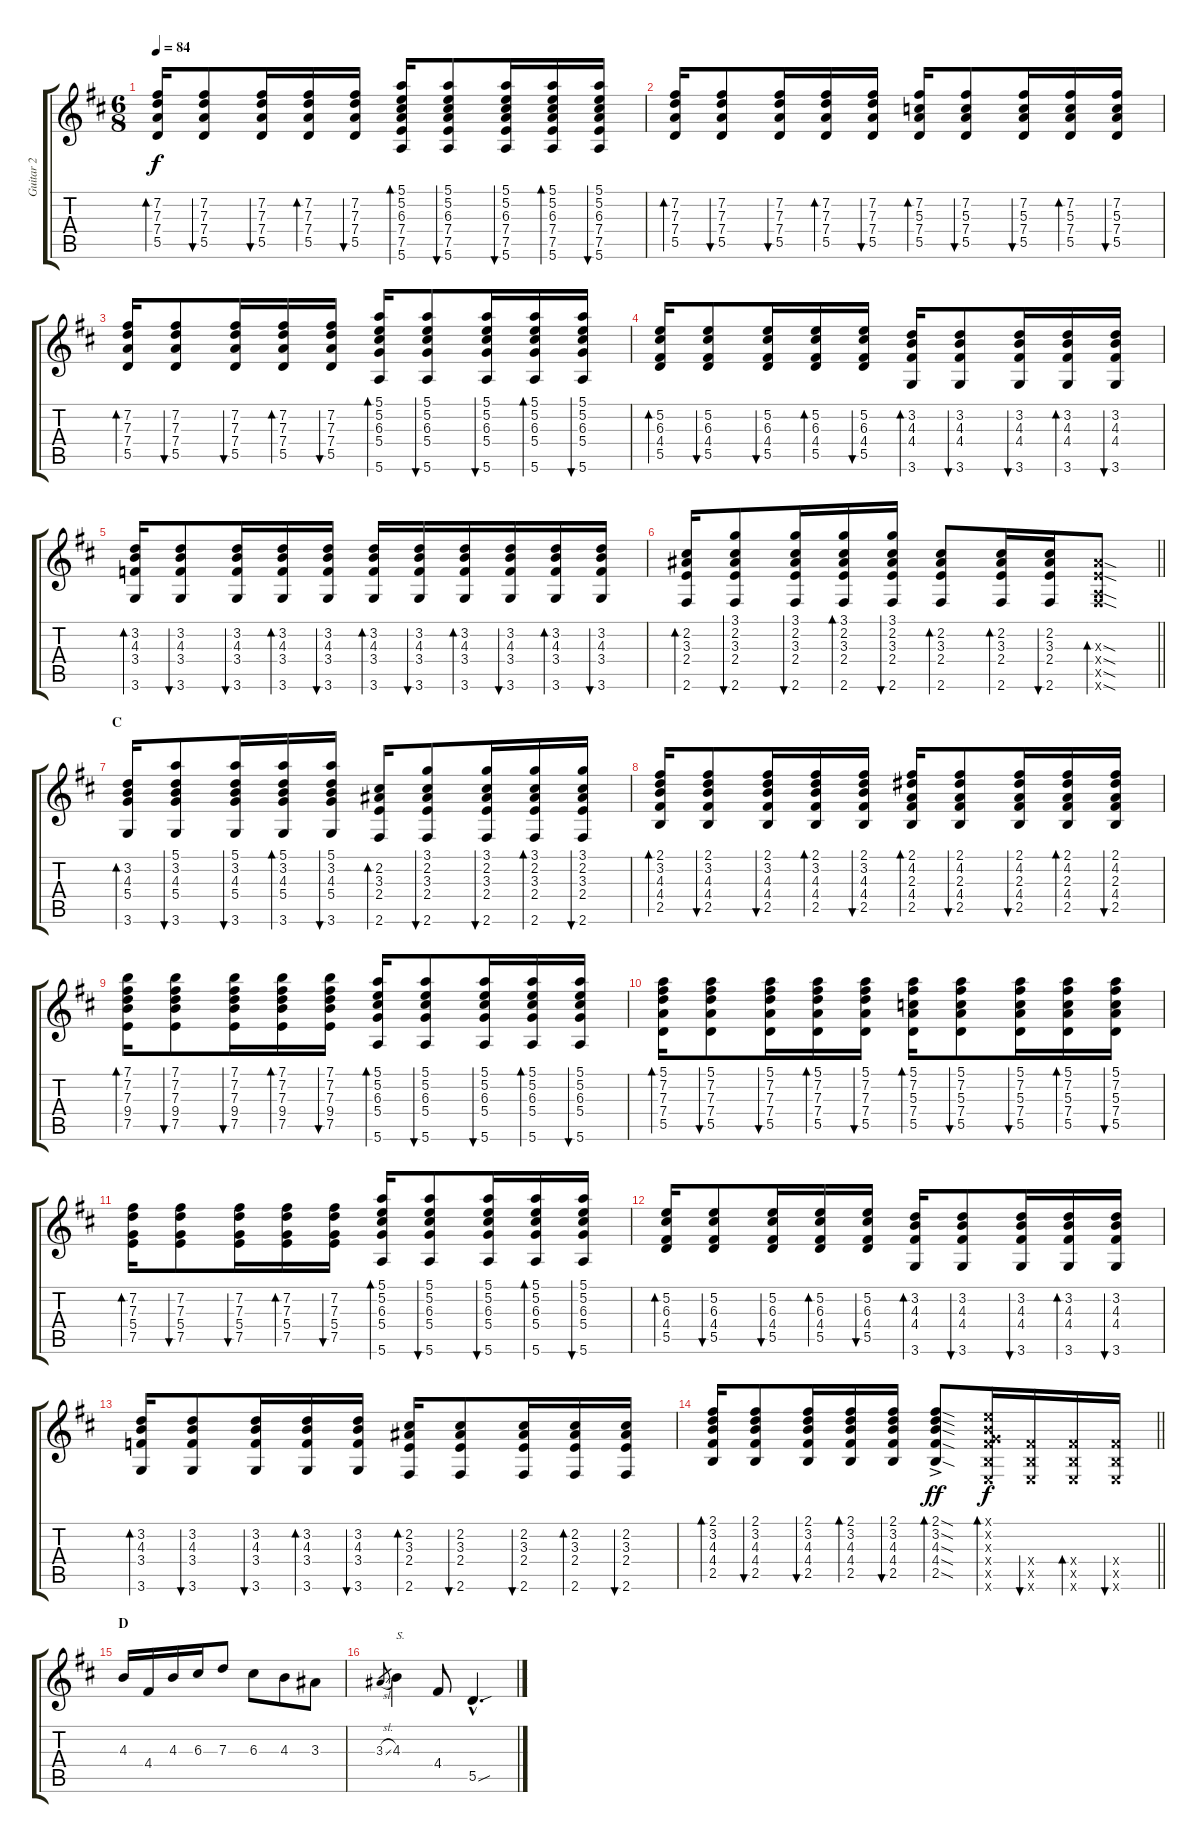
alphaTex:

\track ("Guitar 2" "Guitar 2") {instrument acousticguitarsteel}
\staff {score tabs}
\tuning (E4 B3 G3 D3 A2 E2) {hide}
\ts (6 8)
\tempo 84
\clef g2
\ks d
(7.2 7.3 7.4 5.5).16{bd 30 dy f} (7.2 7.3 7.4 5.5).8{bu 30} (7.2 7.3 7.4 5.5).16{bu 30} (7.2 7.3 7.4 5.5).16{bd 30} (7.2 7.3 7.4 5.5).16{bu 30} (5.1 5.2 6.3 7.4 7.5 5.6).16{bd 30} (5.1 5.2 6.3 7.4 7.5 5.6).8{bu 30} (5.1 5.2 6.3 7.4 7.5 5.6).16{bu 30} (5.1 5.2 6.3 7.4 7.5 5.6).16{bd 30} (5.1 5.2 6.3 7.4 7.5 5.6).16{bu 30} |
(7.2 7.3 7.4 5.5).16{bd 30} (7.2 7.3 7.4 5.5).8{bu 30} (7.2 7.3 7.4 5.5).16{bu 30} (7.2 7.3 7.4 5.5).16{bd 30} (7.2 7.3 7.4 5.5).16{bu 30} (7.2 5.3 7.4 5.5).16{bd 30} (7.2 5.3 7.4 5.5).8{bu 30} (7.2 5.3 7.4 5.5).16{bu 30} (7.2 5.3 7.4 5.5).16{bd 30} (7.2 5.3 7.4 5.5).16{bu 30} |
(7.2 7.3 7.4 5.5).16{bd 30} (7.2 7.3 7.4 5.5).8{bu 30} (7.2 7.3 7.4 5.5).16{bu 30} (7.2 7.3 7.4 5.5).16{bd 30} (7.2 7.3 7.4 5.5).16{bu 30} (5.1 5.2 6.3 5.4 5.6).16{bd 30} (5.1 5.2 6.3 5.4 5.6).8{bu 30} (5.1 5.2 6.3 5.4 5.6).16{bu 30} (5.1 5.2 6.3 5.4 5.6).16{bd 30} (5.1 5.2 6.3 5.4 5.6).16{bu 30} |
(5.2 6.3 4.4 5.5).16{bd 30} (5.2 6.3 4.4 5.5).8{bu 30} (5.2 6.3 4.4 5.5).16{bu 30} (5.2 6.3 4.4 5.5).16{bd 30} (5.2 6.3 4.4 5.5).16{bu 30} (3.2 4.3 4.4 3.6).16{bd 30} (3.2 4.3 4.4 3.6).8{bu 30} (3.2 4.3 4.4 3.6).16{bu 30} (3.2 4.3 4.4 3.6).16{bd 30} (3.2 4.3 4.4 3.6).16{bu 30} |
(3.2 4.3 3.4 3.6).16{bd 30} (3.2 4.3 3.4 3.6).8{bu 30} (3.2 4.3 3.4 3.6).16{bu 30} (3.2 4.3 3.4 3.6).16{bd 30} (3.2 4.3 3.4 3.6).16{bu 30} (3.2 4.3 3.4 3.6).16{bd 30} (3.2 4.3 3.4 3.6).16{bu 30} (3.2 4.3 3.4 3.6).16{bd 30} (3.2 4.3 3.4 3.6).16{bu 30} (3.2 4.3 3.4 3.6).16{bd 30} (3.2 4.3 3.4 3.6).16{bu 30} |
\barLineRight lightlight
(2.2 3.3 2.4 2.6).16{bd 30} (3.1 2.2 3.3 2.4 2.6).8{bu 30} (3.1 2.2 3.3 2.4 2.6).16{bu 30} (3.1 2.2 3.3 2.4 2.6).16{bd 30} (3.1 2.2 3.3 2.4 2.6).16{bu 30} (2.2 3.3 2.4 2.6).8{bd 30} (2.2 3.3 2.4 2.6).16{bd 30} (2.2 3.3 2.4 2.6).16{bu 30} (3.3{sod x} 2.4{sod x} 0.5{sod x} 2.6{sod x}).8{bd 30} |
\section ("" "C")
(3.2 4.3 5.4 3.6).16{bd 30} (5.1 3.2 4.3 5.4 3.6).8{bu 30} (5.1 3.2 4.3 5.4 3.6).16{bu 30} (5.1 3.2 4.3 5.4 3.6).16{bd 30} (5.1 3.2 4.3 5.4 3.6).16{bu 30} (2.2 3.3 2.4 2.6).16{bd 30} (3.1 2.2 3.3 2.4 2.6).8{bu 30} (3.1 2.2 3.3 2.4 2.6).16{bu 30} (3.1 2.2 3.3 2.4 2.6).16{bd 30} (3.1 2.2 3.3 2.4 2.6).16{bu 30} |
(2.1 3.2 4.3 4.4 2.5).16{bd 30} (2.1 3.2 4.3 4.4 2.5).8{bu 30} (2.1 3.2 4.3 4.4 2.5).16{bu 30} (2.1 3.2 4.3 4.4 2.5).16{bd 30} (2.1 3.2 4.3 4.4 2.5).16{bu 30} (2.1 4.2 2.3 4.4 2.5).16{bd 30} (2.1 4.2 2.3 4.4 2.5).8{bu 30} (2.1 4.2 2.3 4.4 2.5).16{bu 30} (2.1 4.2 2.3 4.4 2.5).16{bd 30} (2.1 4.2 2.3 4.4 2.5).16{bu 30} |
(7.1 7.2 7.3 9.4 7.5).16{bd 30} (7.1 7.2 7.3 9.4 7.5).8{bu 30} (7.1 7.2 7.3 9.4 7.5).16{bu 30} (7.1 7.2 7.3 9.4 7.5).16{bd 30} (7.1 7.2 7.3 9.4 7.5).16{bu 30} (5.1 5.2 6.3 5.4 5.6).16{bd 30} (5.1 5.2 6.3 5.4 5.6).8{bu 30} (5.1 5.2 6.3 5.4 5.6).16{bu 30} (5.1 5.2 6.3 5.4 5.6).16{bd 30} (5.1 5.2 6.3 5.4 5.6).16{bu 30} |
(5.1 7.2 7.3 7.4 5.5).16{bd 30} (5.1 7.2 7.3 7.4 5.5).8{bu 30} (5.1 7.2 7.3 7.4 5.5).16{bu 30} (5.1 7.2 7.3 7.4 5.5).16{bd 30} (5.1 7.2 7.3 7.4 5.5).16{bu 30} (5.1 7.2 5.3 7.4 5.5).16{bd 30} (5.1 7.2 5.3 7.4 5.5).8{bu 30} (5.1 7.2 5.3 7.4 5.5).16{bu 30} (5.1 7.2 5.3 7.4 5.5).16{bd 30} (5.1 7.2 5.3 7.4 5.5).16{bu 30} |
(7.2 7.3 5.4 7.5).16{bd 30} (7.2 7.3 5.4 7.5).8{bu 30} (7.2 7.3 5.4 7.5).16{bu 30} (7.2 7.3 5.4 7.5).16{bd 30} (7.2 7.3 5.4 7.5).16{bu 30} (5.1 5.2 6.3 5.4 5.6).16{bd 30} (5.1 5.2 6.3 5.4 5.6).8{bu 30} (5.1 5.2 6.3 5.4 5.6).16{bu 30} (5.1 5.2 6.3 5.4 5.6).16{bd 30} (5.1 5.2 6.3 5.4 5.6).16{bu 30} |
(5.2 6.3 4.4 5.5).16{bd 30} (5.2 6.3 4.4 5.5).8{bu 30} (5.2 6.3 4.4 5.5).16{bu 30} (5.2 6.3 4.4 5.5).16{bd 30} (5.2 6.3 4.4 5.5).16{bu 30} (3.2 4.3 4.4 3.6).16{bd 30} (3.2 4.3 4.4 3.6).8{bu 30} (3.2 4.3 4.4 3.6).16{bu 30} (3.2 4.3 4.4 3.6).16{bd 30} (3.2 4.3 4.4 3.6).16{bu 30} |
(3.2 4.3 3.4 3.6).16{bd 30} (3.2 4.3 3.4 3.6).8{bu 30} (3.2 4.3 3.4 3.6).16{bu 30} (3.2 4.3 3.4 3.6).16{bd 30} (3.2 4.3 3.4 3.6).16{bu 30} (2.2 3.3 2.4 2.6).16{bd 30} (2.2 3.3 2.4 2.6).8{bu 30} (2.2 3.3 2.4 2.6).16{bu 30} (2.2 3.3 2.4 2.6).16{bd 30} (2.2 3.3 2.4 2.6).16{bu 30} |
\barLineRight lightlight
(2.1 3.2 4.3 4.4 2.5).16{bd 30} (2.1 3.2 4.3 4.4 2.5).8{bu 30} (2.1 3.2 4.3 4.4 2.5).16{bu 30} (2.1 3.2 4.3 4.4 2.5).16{bd 30} (2.1 3.2 4.3 4.4 2.5).16{bu 30} (2.1{sod ac} 3.2{sod ac} 4.3{sod ac} 4.4{sod ac} 2.5{sod ac}).8{bd 30 dy ff} (0.1{x} 0.2{x} 0.3{x} 4.4{x} 2.5{x} 0.6{x}).16{bd 30 dy f} (4.4{x} 2.5{x} 0.6{x}).16{bu 30} (4.4{x} 2.5{x} 0.6{x}).16{bd 30} (4.4{x} 2.5{x} 0.6{x}).16{bu 30} |
\section ("" "D")
4.3.16{volume 16} 4.4.16 4.3.16 6.3.16 7.3.8 6.3.8 4.3.8 3.3.8 |
3.3{sl}.8{gr} 4.3.4{txt "S."} 4.4.8 5.5{sou hac}.4{d}
